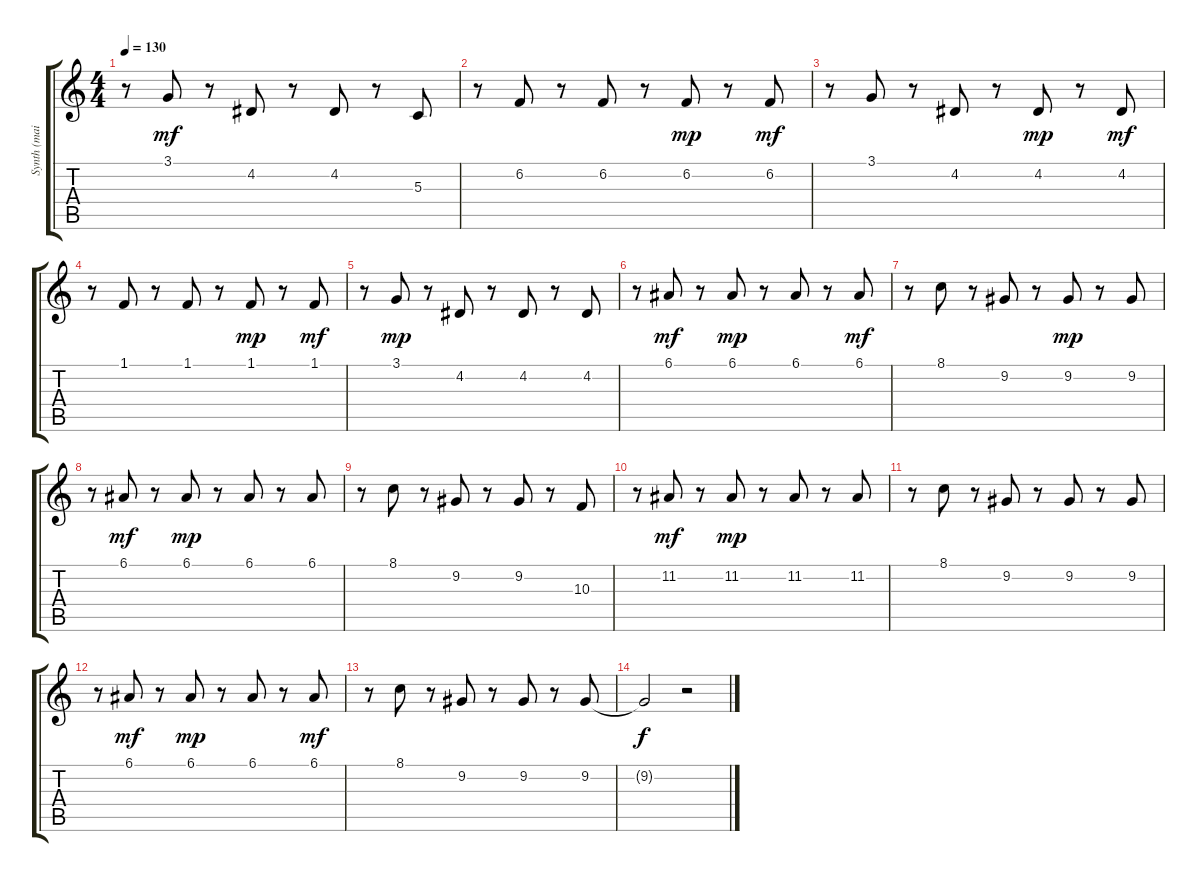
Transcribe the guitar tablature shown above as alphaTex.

\track ("Synth (main melody)" "Synth (mai") {instrument fx5brightness}
\staff {score tabs}
\tuning (E4 B3 G3 D3 A2 E2) {hide}
\ts (4 4)
\tempo 130
\clef g2
\ks c
r.8{dy mp} 3.1.8{dy mf} r.8 4.2.8 r.8 4.2.8 r.8 5.3.8 |
r.8 6.2.8 r.8 6.2.8 r.8 6.2.8{dy mp} r.8 6.2.8{dy mf} |
r.8 3.1.8 r.8 4.2.8 r.8 4.2.8{dy mp} r.8 4.2.8{dy mf} |
r.8 1.1.8 r.8 1.1.8 r.8 1.1.8{dy mp} r.8 1.1.8{dy mf} |
r.8 3.1.8{dy mp} r.8 4.2.8 r.8 4.2.8 r.8 4.2.8 |
r.8 6.1.8{dy mf} r.8 6.1.8{dy mp} r.8 6.1.8 r.8 6.1.8{dy mf} |
r.8 8.1.8 r.8 9.2.8 r.8 9.2.8{dy mp} r.8 9.2.8 |
r.8 6.1.8{dy mf} r.8 6.1.8{dy mp} r.8 6.1.8 r.8 6.1.8 |
r.8 8.1.8 r.8 9.2.8 r.8 9.2.8 r.8 10.3.8 |
r.8 11.2.8{dy mf} r.8 11.2.8{dy mp} r.8 11.2.8 r.8 11.2.8 |
r.8 8.1.8 r.8 9.2.8 r.8 9.2.8 r.8 9.2.8 |
r.8 6.1.8{dy mf} r.8 6.1.8{dy mp} r.8 6.1.8 r.8 6.1.8{dy mf} |
r.8 8.1.8 r.8 9.2.8 r.8 9.2.8 r.8 9.2.8 |
9.2{t}.2{dy f} r.2
